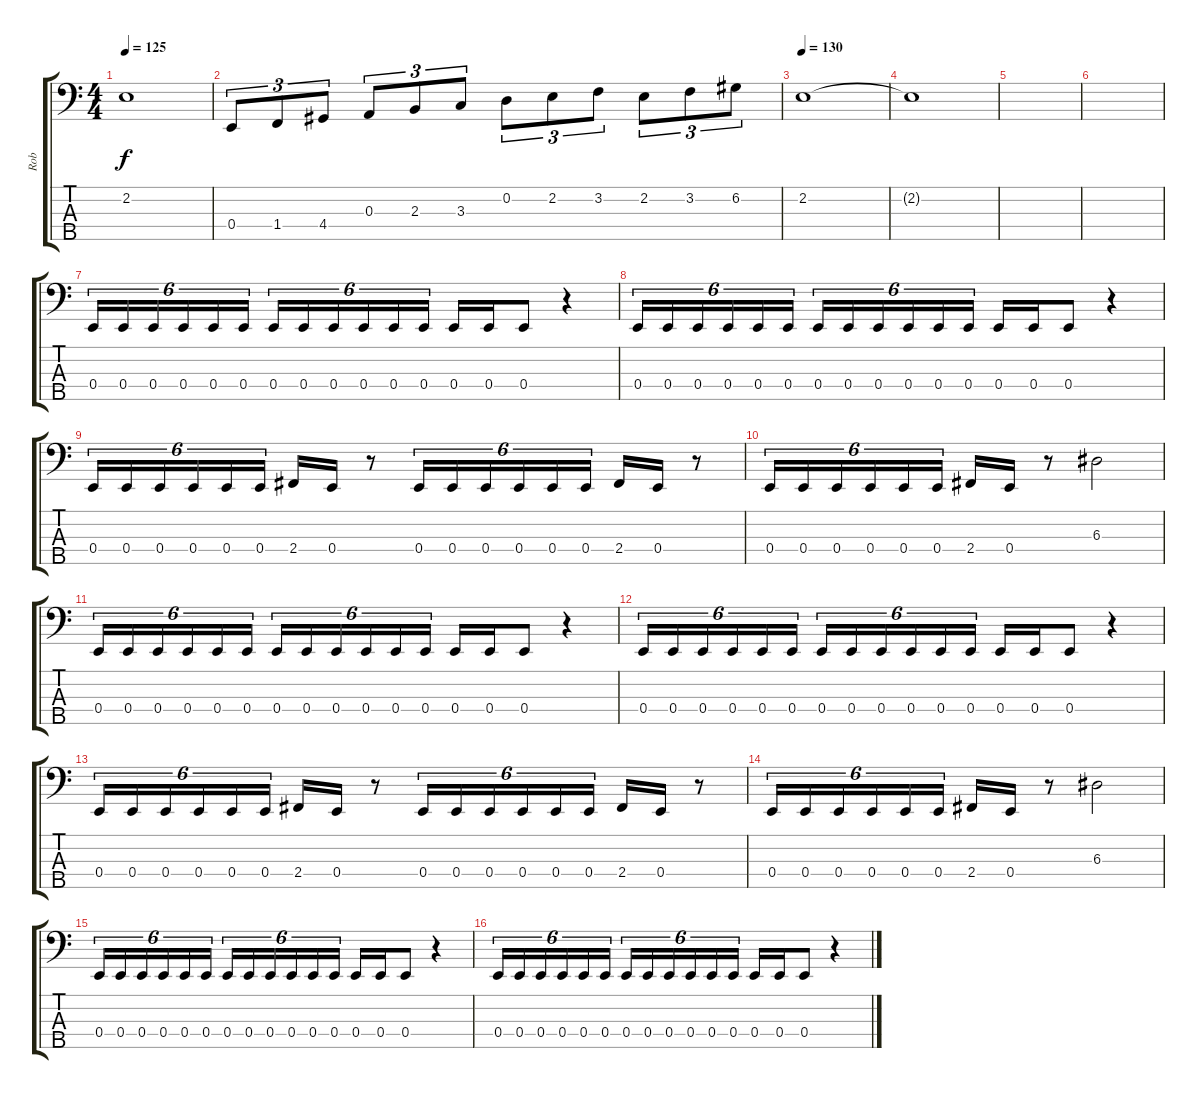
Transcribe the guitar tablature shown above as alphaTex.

\track ("Rob" "Rob") {instrument electricbassfinger}
\staff {score tabs}
\tuning (G2 D2 A1 E1 A0) {hide}
\ts (4 4)
\tempo 125
\clef f4
\ks c
2.2.1{dy f} |
0.4.8{tu (3 2)} 1.4.8{tu (3 2)} 4.4.8{tu (3 2)} 0.3.8{tu (3 2)} 2.3.8{tu (3 2)} 3.3.8{tu (3 2)} 0.2.8{tu (3 2)} 2.2.8{tu (3 2)} 3.2.8{tu (3 2)} 2.2.8{tu (3 2)} 3.2.8{tu (3 2)} 6.2.8{tu (3 2)} |
\tempo 130
2.2.1 |
2.2{t}.1 |
|
|
0.4.16{tu (6 4)} 0.4.16{tu (6 4)} 0.4.16{tu (6 4)} 0.4.16{tu (6 4)} 0.4.16{tu (6 4)} 0.4.16{tu (6 4)} 0.4.16{tu (6 4)} 0.4.16{tu (6 4)} 0.4.16{tu (6 4)} 0.4.16{tu (6 4)} 0.4.16{tu (6 4)} 0.4.16{tu (6 4)} 0.4.16 0.4.16 0.4.8 r.4 |
0.4.16{tu (6 4)} 0.4.16{tu (6 4)} 0.4.16{tu (6 4)} 0.4.16{tu (6 4)} 0.4.16{tu (6 4)} 0.4.16{tu (6 4)} 0.4.16{tu (6 4)} 0.4.16{tu (6 4)} 0.4.16{tu (6 4)} 0.4.16{tu (6 4)} 0.4.16{tu (6 4)} 0.4.16{tu (6 4)} 0.4.16 0.4.16 0.4.8 r.4 |
0.4.16{tu (6 4)} 0.4.16{tu (6 4)} 0.4.16{tu (6 4)} 0.4.16{tu (6 4)} 0.4.16{tu (6 4)} 0.4.16{tu (6 4)} 2.4.16 0.4.16 r.8 0.4.16{tu (6 4)} 0.4.16{tu (6 4)} 0.4.16{tu (6 4)} 0.4.16{tu (6 4)} 0.4.16{tu (6 4)} 0.4.16{tu (6 4)} 2.4.16 0.4.16 r.8 |
0.4.16{tu (6 4)} 0.4.16{tu (6 4)} 0.4.16{tu (6 4)} 0.4.16{tu (6 4)} 0.4.16{tu (6 4)} 0.4.16{tu (6 4)} 2.4.16 0.4.16 r.8 6.3.2 |
0.4.16{tu (6 4)} 0.4.16{tu (6 4)} 0.4.16{tu (6 4)} 0.4.16{tu (6 4)} 0.4.16{tu (6 4)} 0.4.16{tu (6 4)} 0.4.16{tu (6 4)} 0.4.16{tu (6 4)} 0.4.16{tu (6 4)} 0.4.16{tu (6 4)} 0.4.16{tu (6 4)} 0.4.16{tu (6 4)} 0.4.16 0.4.16 0.4.8 r.4 |
0.4.16{tu (6 4)} 0.4.16{tu (6 4)} 0.4.16{tu (6 4)} 0.4.16{tu (6 4)} 0.4.16{tu (6 4)} 0.4.16{tu (6 4)} 0.4.16{tu (6 4)} 0.4.16{tu (6 4)} 0.4.16{tu (6 4)} 0.4.16{tu (6 4)} 0.4.16{tu (6 4)} 0.4.16{tu (6 4)} 0.4.16 0.4.16 0.4.8 r.4 |
0.4.16{tu (6 4)} 0.4.16{tu (6 4)} 0.4.16{tu (6 4)} 0.4.16{tu (6 4)} 0.4.16{tu (6 4)} 0.4.16{tu (6 4)} 2.4.16 0.4.16 r.8 0.4.16{tu (6 4)} 0.4.16{tu (6 4)} 0.4.16{tu (6 4)} 0.4.16{tu (6 4)} 0.4.16{tu (6 4)} 0.4.16{tu (6 4)} 2.4.16 0.4.16 r.8 |
0.4.16{tu (6 4)} 0.4.16{tu (6 4)} 0.4.16{tu (6 4)} 0.4.16{tu (6 4)} 0.4.16{tu (6 4)} 0.4.16{tu (6 4)} 2.4.16 0.4.16 r.8 6.3.2 |
0.4.16{tu (6 4)} 0.4.16{tu (6 4)} 0.4.16{tu (6 4)} 0.4.16{tu (6 4)} 0.4.16{tu (6 4)} 0.4.16{tu (6 4)} 0.4.16{tu (6 4)} 0.4.16{tu (6 4)} 0.4.16{tu (6 4)} 0.4.16{tu (6 4)} 0.4.16{tu (6 4)} 0.4.16{tu (6 4)} 0.4.16 0.4.16 0.4.8 r.4 |
0.4.16{tu (6 4)} 0.4.16{tu (6 4)} 0.4.16{tu (6 4)} 0.4.16{tu (6 4)} 0.4.16{tu (6 4)} 0.4.16{tu (6 4)} 0.4.16{tu (6 4)} 0.4.16{tu (6 4)} 0.4.16{tu (6 4)} 0.4.16{tu (6 4)} 0.4.16{tu (6 4)} 0.4.16{tu (6 4)} 0.4.16 0.4.16 0.4.8 r.4
